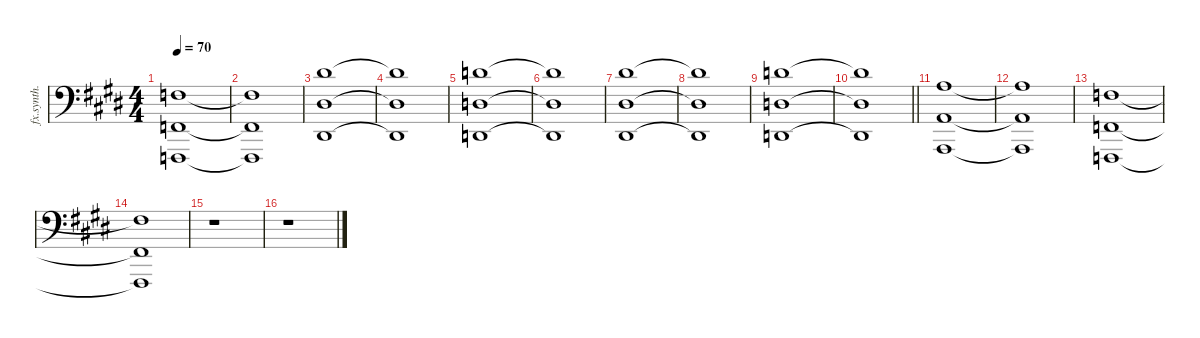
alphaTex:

\defaultSystemsLayout 4
\hideDynamics
\bracketExtendMode nobrackets
\otherSystemsTrackNameOrientation horizontal
\track ("Effect 2" "fx.synth.") {defaultSystemsLayout 8 mute instrument seashore}
\staff {score}
\tuning (E4 C4 G3 C3 G2 C2)
\displaytranspose -7
\ts (4 4)
\tempo 70
\clef f4
\ks e
(0.2{acc forcenatural} 0.4{acc forcenatural} 0.6{acc forcenatural}).1{dy f beam Up} |
(0.2{t acc forcenatural} 0.4{t acc forcenatural} 0.6{t acc forcenatural}).1{beam Up} |
(10.2{acc #} 10.4{acc #} 10.6{acc #}).1{beam Down} |
(10.2{t acc #} 10.4{t acc #} 10.6{t acc #}).1{beam Down} |
(9.2{acc forcenatural} 9.4{acc forcenatural} 9.6{acc forcenatural}).1{beam Down} |
(9.2{t acc forcenatural} 9.4{t acc forcenatural} 9.6{t acc forcenatural}).1{beam Down} |
(10.2{acc #} 10.4{acc #} 10.6{acc #}).1{beam Down} |
(10.2{t acc #} 10.4{t acc #} 10.6{t acc #}).1{beam Down} |
(9.2{acc forcenatural} 9.4{acc forcenatural} 9.6{acc forcenatural}).1{beam Down} |
\barLineRight lightlight
(9.2{t acc forcenatural} 9.4{t acc forcenatural} 9.6{t acc forcenatural}).1{beam Down} |
(4.2{acc forcenatural} 4.4{acc forcenatural} 4.6{acc forcenatural}).1{beam Up} |
(4.2{t acc forcenatural} 4.4{t acc forcenatural} 4.6{t acc forcenatural}).1{beam Up} |
(0.2{acc forcenatural} 0.4{acc forcenatural} 0.6{acc forcenatural}).1{beam Up} |
(0.2{t acc forcenatural} 0.4{t acc forcenatural} 0.6{t acc forcenatural}).1{beam Up} |
r.1{beam Down} |
r.1{beam Down}
